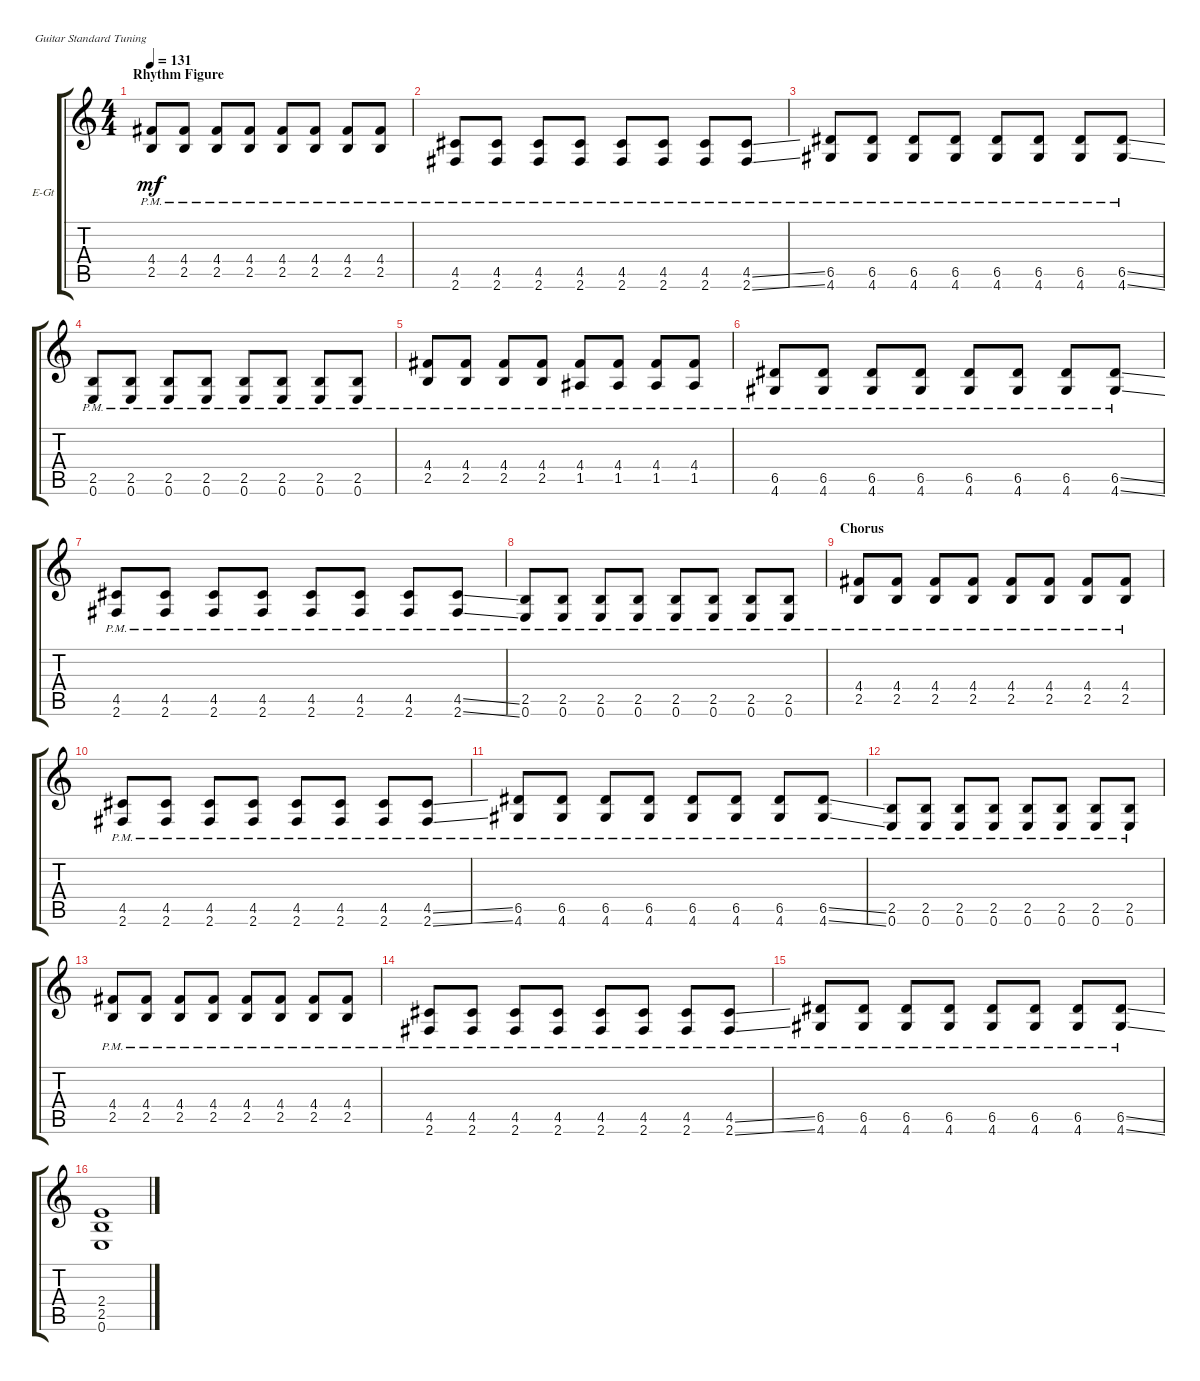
\defaultSystemsLayout 4
\bracketExtendMode groupsimilarinstruments
\firstSystemTrackNameOrientation horizontal
\otherSystemsTrackNameOrientation horizontal
\track ("Guitar 6 (Slight Dist)" "E-Gt") {instrument distortionguitar}
\staff {score tabs}
\tuning (E4 B3 G3 D3 A2 E2)
\ts (4 4)
\section ("" "Rhythm Figure")
\tempo 131
\clef g2
\ks c
(2.5{pm} 4.4{pm}).8{dy mf} (4.4{pm} 2.5{pm}).8 (4.4{pm} 2.5{pm}).8 (4.4{pm} 2.5{pm}).8 (2.5{pm} 4.4{pm}).8 (2.5{pm} 4.4{pm}).8 (2.5{pm} 4.4{pm}).8 (2.5{pm} 4.4{pm}).8 |
(2.6{pm} 4.5{pm}).8 (2.6{pm} 4.5{pm}).8 (2.6{pm} 4.5{pm}).8 (2.6{pm} 4.5{pm}).8 (2.6{pm} 4.5{pm}).8 (2.6{pm} 4.5{pm}).8 (2.6{pm} 4.5{pm}).8 (2.6{ss pm} 4.5{ss pm}).8 |
(4.6{pm} 6.5{pm}).8 (4.6{pm} 6.5{pm}).8 (4.6{pm} 6.5{pm}).8 (4.6{pm} 6.5{pm}).8 (4.6{pm} 6.5{pm}).8 (4.6{pm} 6.5{pm}).8 (4.6{pm} 6.5{pm}).8 (4.6{ss pm} 6.5{ss pm}).8 |
(0.6{pm} 2.5{pm}).8 (0.6{pm} 2.5{pm}).8 (0.6{pm} 2.5{pm}).8 (0.6{pm} 2.5{pm}).8 (0.6{pm} 2.5{pm}).8 (0.6{pm} 2.5{pm}).8 (0.6{pm} 2.5{pm}).8 (0.6{pm} 2.5{pm}).8 |
(2.5{pm} 4.4{pm}).8 (4.4{pm} 2.5{pm}).8 (4.4{pm} 2.5{pm}).8 (4.4{pm} 2.5{pm}).8 (1.5{pm} 4.4{pm}).8 (1.5{pm} 4.4{pm}).8 (1.5{pm} 4.4{pm}).8 (1.5{pm} 4.4{pm}).8 |
(4.6{pm} 6.5{pm}).8 (4.6{pm} 6.5{pm}).8 (4.6{pm} 6.5{pm}).8 (4.6{pm} 6.5{pm}).8 (4.6{pm} 6.5{pm}).8 (4.6{pm} 6.5{pm}).8 (4.6{pm} 6.5{pm}).8 (4.6{ss pm} 6.5{ss pm}).8 |
(2.6{pm} 4.5{pm}).8 (2.6{pm} 4.5{pm}).8 (2.6{pm} 4.5{pm}).8 (2.6{pm} 4.5{pm}).8 (2.6{pm} 4.5{pm}).8 (2.6{pm} 4.5{pm}).8 (2.6{pm} 4.5{pm}).8 (2.6{ss pm} 4.5{ss pm}).8 |
(0.6{pm} 2.5{pm}).8 (0.6{pm} 2.5{pm}).8 (0.6{pm} 2.5{pm}).8 (0.6{pm} 2.5{pm}).8 (0.6{pm} 2.5{pm}).8 (0.6{pm} 2.5{pm}).8 (0.6{pm} 2.5{pm}).8 (0.6{pm} 2.5{pm}).8 |
\section ("" "Chorus")
(2.5{pm} 4.4{pm}).8 (4.4{pm} 2.5{pm}).8 (4.4{pm} 2.5{pm}).8 (4.4{pm} 2.5{pm}).8 (2.5{pm} 4.4{pm}).8 (2.5{pm} 4.4{pm}).8 (2.5{pm} 4.4{pm}).8 (2.5{pm} 4.4{pm}).8 |
(2.6{pm} 4.5{pm}).8 (2.6{pm} 4.5{pm}).8 (2.6{pm} 4.5{pm}).8 (2.6{pm} 4.5{pm}).8 (2.6{pm} 4.5{pm}).8 (2.6{pm} 4.5{pm}).8 (2.6{pm} 4.5{pm}).8 (2.6{ss pm} 4.5{ss pm}).8 |
(4.6{pm} 6.5{pm}).8 (4.6{pm} 6.5{pm}).8 (4.6{pm} 6.5{pm}).8 (4.6{pm} 6.5{pm}).8 (4.6{pm} 6.5{pm}).8 (4.6{pm} 6.5{pm}).8 (4.6{pm} 6.5{pm}).8 (4.6{ss pm} 6.5{ss pm}).8 |
(0.6{pm} 2.5{pm}).8 (0.6{pm} 2.5{pm}).8 (0.6{pm} 2.5{pm}).8 (0.6{pm} 2.5{pm}).8 (0.6{pm} 2.5{pm}).8 (0.6{pm} 2.5{pm}).8 (0.6{pm} 2.5{pm}).8 (0.6{pm} 2.5{pm}).8 |
(2.5{pm} 4.4{pm}).8 (4.4{pm} 2.5{pm}).8 (4.4{pm} 2.5{pm}).8 (4.4{pm} 2.5{pm}).8 (2.5{pm} 4.4{pm}).8 (2.5{pm} 4.4{pm}).8 (2.5{pm} 4.4{pm}).8 (2.5{pm} 4.4{pm}).8 |
(2.6{pm} 4.5{pm}).8 (2.6{pm} 4.5{pm}).8 (2.6{pm} 4.5{pm}).8 (2.6{pm} 4.5{pm}).8 (2.6{pm} 4.5{pm}).8 (2.6{pm} 4.5{pm}).8 (2.6{pm} 4.5{pm}).8 (2.6{ss pm} 4.5{ss pm}).8 |
(4.6{pm} 6.5{pm}).8 (4.6{pm} 6.5{pm}).8 (4.6{pm} 6.5{pm}).8 (4.6{pm} 6.5{pm}).8 (4.6{pm} 6.5{pm}).8 (4.6{pm} 6.5{pm}).8 (4.6{pm} 6.5{pm}).8 (4.6{ss pm} 6.5{ss pm}).8 |
(0.6 2.5 2.4).1
